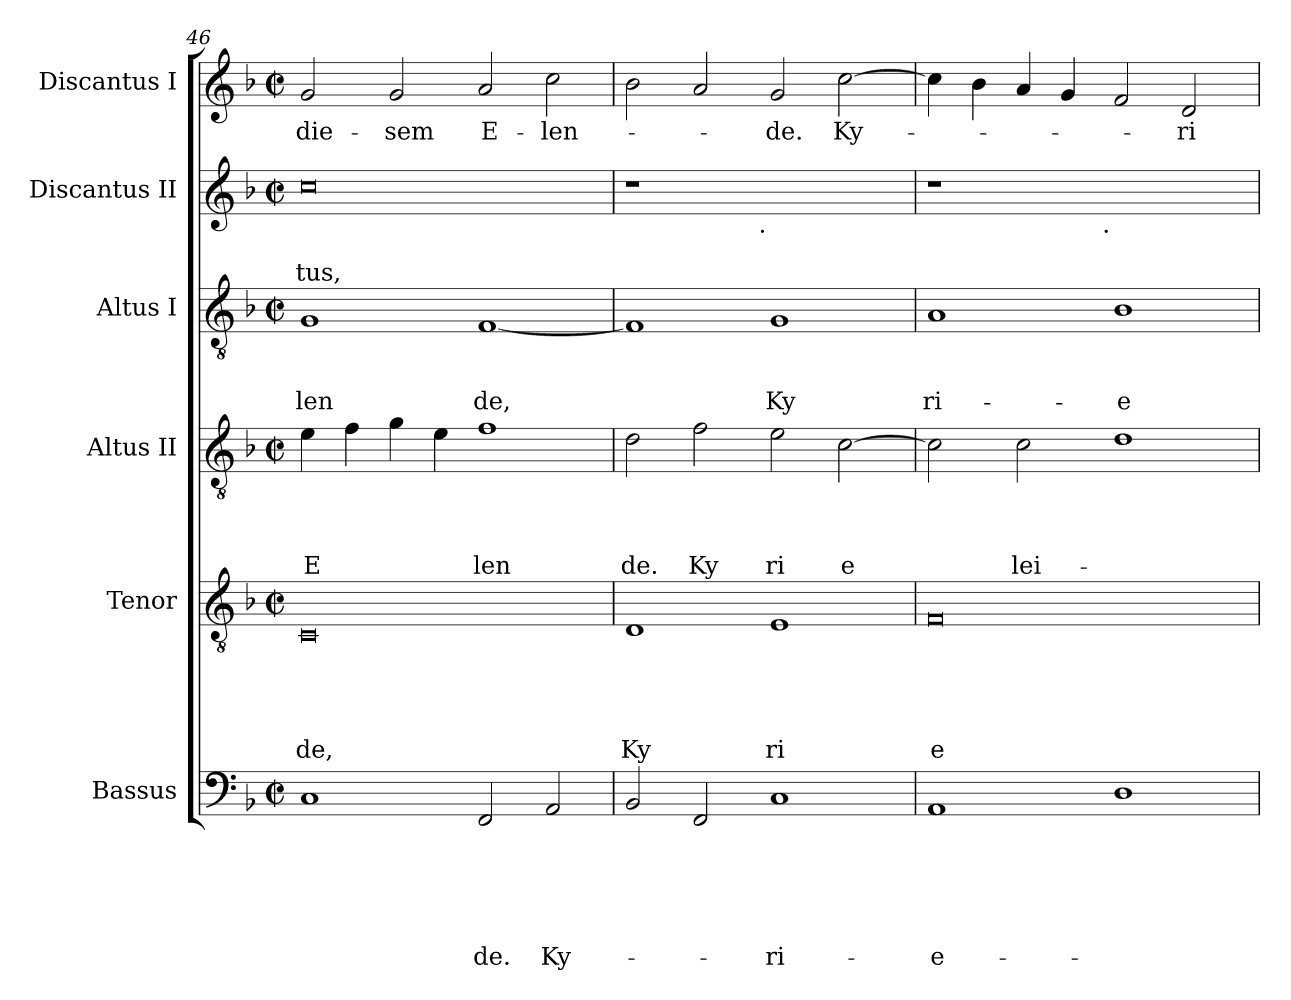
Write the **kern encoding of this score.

**kern	**text	**text	**text	**text	**text	**text	**kern	**text	**text	**text	**text	**text	**kern	**text	**text	**text	**text	**kern	**text	**text	**text	**kern	**text	**text	**kern	**text
*part6	*part6	*part6	*part6	*part6	*part6	*part6	*part5	*part5	*part5	*part5	*part5	*part5	*part4	*part4	*part4	*part4	*part4	*part3	*part3	*part3	*part3	*part2	*part2	*part2	*part1	*part1
*staff6	*staff6	*staff6	*staff6	*staff6	*staff6	*staff6	*staff5	*staff5	*staff5	*staff5	*staff5	*staff5	*staff4	*staff4	*staff4	*staff4	*staff4	*staff3	*staff3	*staff3	*staff3	*staff2	*staff2	*staff2	*staff1	*staff1
*I"Bassus	*	*	*	*	*	*	*I"Tenor	*	*	*	*	*	*I"Altus II	*	*	*	*	*I"Altus I	*	*	*	*I"Discantus II	*	*	*I"Discantus I	*
*clefF4	*	*	*	*	*	*	*clefGv2	*	*	*	*	*	*clefGv2	*	*	*	*	*clefGv2	*	*	*	*clefG2	*	*	*clefG2	*
*k[b-]	*	*	*	*	*	*	*k[b-]	*	*	*	*	*	*k[b-]	*	*	*	*	*k[b-]	*	*	*	*k[b-]	*	*	*k[b-]	*
*F:	*	*	*	*	*	*	*F:	*	*	*	*	*	*F:	*	*	*	*	*F:	*	*	*	*F:	*	*	*F:	*
*M2/2	*	*	*	*	*	*	*M2/2	*	*	*	*	*	*M2/2	*	*	*	*	*M2/2	*	*	*	*M2/2	*	*	*M2/2	*
*met(c|)	*	*	*	*	*	*	*met(c|)	*	*	*	*	*	*met(c|)	*	*	*	*	*met(c|)	*	*	*	*met(c|)	*	*	*met(c|)	*
=46	=46	=46	=46	=46	=46	=46	=46	=46	=46	=46	=46	=46	=46	=46	=46	=46	=46	=46	=46	=46	=46	=46	=46	=46	=46	=46
!	!	!	!	!	!	!	!	!	!	!	!	!LO:LY:b	!	!	!	!	!LO:LY:b	!	!	!	!LO:LY:b	!	!	!LO:LY:b	!	!LO:LY:b
1C	.	.	.	.	.	.	0C	.	.	.	.	de,	4e\	.	.	.	E	1G	.	.	len	0cc	.	tus,	2g/	die-
.	.	.	.	.	.	.	.	.	.	.	.	.	4f\	.	.	.	.	.	.	.	.	.	.	.	.	.
!	!	!	!	!	!	!	!	!	!	!	!	!	!	!	!	!	!	!	!	!	!	!	!	!	!	!LO:LY:b
.	.	.	.	.	.	.	.	.	.	.	.	.	4g\	.	.	.	.	.	.	.	.	.	.	.	2g/	-sem
.	.	.	.	.	.	.	.	.	.	.	.	.	4e\	.	.	.	.	.	.	.	.	.	.	.	.	.
!	!	!	!	!	!	!LO:LY:b	!	!	!	!	!	!	!	!	!	!	!LO:LY:b	!	!	!	!LO:LY:b	!	!	!	!	!LO:LY:b
2FF/	.	.	.	.	.	-de.	.	.	.	.	.	.	1f	.	.	.	len	[<1F	.	.	de,	.	.	.	2a/	E-
!	!	!	!	!	!	!LO:LY:b	!	!	!	!	!	!	!	!	!	!	!	!	!	!	!	!	!	!	!	!LO:LY:b
2AA/	.	.	.	.	.	Ky-	.	.	.	.	.	.	.	.	.	.	.	.	.	.	.	.	.	.	2cc\	-len-
=47	=47	=47	=47	=47	=47	=47	=47	=47	=47	=47	=47	=47	=47	=47	=47	=47	=47	=47	=47	=47	=47	=47	=47	=47	=47	=47
!	!	!	!	!	!	!	!	!	!	!	!	!LO:LY:b	!	!	!	!	!LO:LY:b	!	!	!	!	!	!	!	!	!
*	*	*	*	*	*	*	*	*	*	*	*	*	*	*	*	*	*	*	*	*	*	*^	*	*	*	*
2BB-/	.	.	.	.	.	.	1D	.	.	.	.	Ky	2d\	.	.	.	de.	1F]	.	.	.	1r	2ryy	.	.	2b-\	.
!	!	!	!	!	!	!	!	!	!	!	!	!	!	!	!	!	!LO:LY:b	!	!	!	!	!	!	!	!	!	!
2FF/	.	.	.	.	.	.	.	.	.	.	.	.	2f\	.	.	.	Ky	.	.	.	.	.	4...ryy	.	.	2a/	.
!	!	!	!	!	!	!	!	!	!	!	!	!	!	!	!	!	!	!	!	!	!	!	!LO:TX:b:t=.	!	!	!	!
.	.	.	.	.	.	.	.	.	.	.	.	.	.	.	.	.	.	.	.	.	.	.	1ryy	.	.	.	.
!	!	!	!	!	!	!LO:LY:b	!	!	!	!	!	!LO:LY:b	!	!	!	!	!LO:LY:b	!	!	!	!LO:LY:b	!	!	!	!	!	!LO:LY:b
1C	.	.	.	.	.	-ri-	1E	.	.	.	.	ri	2e\	.	.	.	ri	1G	.	.	Ky	1ryy	.	.	.	2g/	-de.
!	!	!	!	!	!	!	!	!	!	!	!	!	!	!	!	!	!LO:LY:b	!	!	!	!	!	!	!	!	!	!LO:LY:b
.	.	.	.	.	.	.	.	.	.	.	.	.	[>2c\	.	.	.	e	.	.	.	.	.	.	.	.	[>2cc\	Ky-
.	.	.	.	.	.	.	.	.	.	.	.	.	.	.	.	.	.	.	.	.	.	.	32ryy	.	.	.	.
!!LO:PB:g=z
=48	=48	=48	=48	=48	=48	=48	=48	=48	=48	=48	=48	=48	=48	=48	=48	=48	=48	=48	=48	=48	=48	=48	=48	=48	=48	=48	=48
!	!	!	!	!	!	!LO:LY:b:rj	!	!	!	!	!	!LO:LY:b	!	!	!	!	!	!	!	!	!LO:LY:b	!	!	!	!	!	!
1AA	.	.	.	.	.	-e-	0F	.	.	.	.	e	2c\]	.	.	.	.	1A	.	.	ri-	1r	2ryy	.	.	4cc\]	.
.	.	.	.	.	.	.	.	.	.	.	.	.	.	.	.	.	.	.	.	.	.	.	.	.	.	4b-\	.
!	!	!	!	!	!	!	!	!	!	!	!	!	!	!	!	!	!LO:LY:b	!	!	!	!	!	!	!	!	!	!
.	.	.	.	.	.	.	.	.	.	.	.	.	2c\	.	.	.	lei-	.	.	.	.	.	4...ryy	.	.	4a/	.
.	.	.	.	.	.	.	.	.	.	.	.	.	.	.	.	.	.	.	.	.	.	.	.	.	.	4g/	.
!	!	!	!	!	!	!	!	!	!	!	!	!	!	!	!	!	!	!	!	!	!	!	!LO:TX:b:t=.	!	!	!	!
.	.	.	.	.	.	.	.	.	.	.	.	.	.	.	.	.	.	.	.	.	.	.	1ryy	.	.	.	.
!	!	!	!	!	!	!	!	!	!	!	!	!	!	!	!	!	!	!	!	!	!LO:LY:b	!	!	!	!	!	!
1D	.	.	.	.	.	.	.	.	.	.	.	.	1d	.	.	.	.	1B-	.	.	-e-	1ryy	.	.	.	2f/	.
!	!	!	!	!	!	!	!	!	!	!	!	!	!	!	!	!	!	!	!	!	!	!	!	!	!	!	!LO:LY:b
.	.	.	.	.	.	.	.	.	.	.	.	.	.	.	.	.	.	.	.	.	.	.	.	.	.	2d/	-ri
.	.	.	.	.	.	.	.	.	.	.	.	.	.	.	.	.	.	.	.	.	.	.	32ryy	.	.	.	.
*	*	*	*	*	*	*	*	*	*	*	*	*	*	*	*	*	*	*	*	*	*	*v	*v	*	*	*	*
=	=	=	=	=	=	=	=	=	=	=	=	=	=	=	=	=	=	=	=	=	=	=	=	=	=	=
*-	*-	*-	*-	*-	*-	*-	*-	*-	*-	*-	*-	*-	*-	*-	*-	*-	*-	*-	*-	*-	*-	*-	*-	*-	*-	*-
